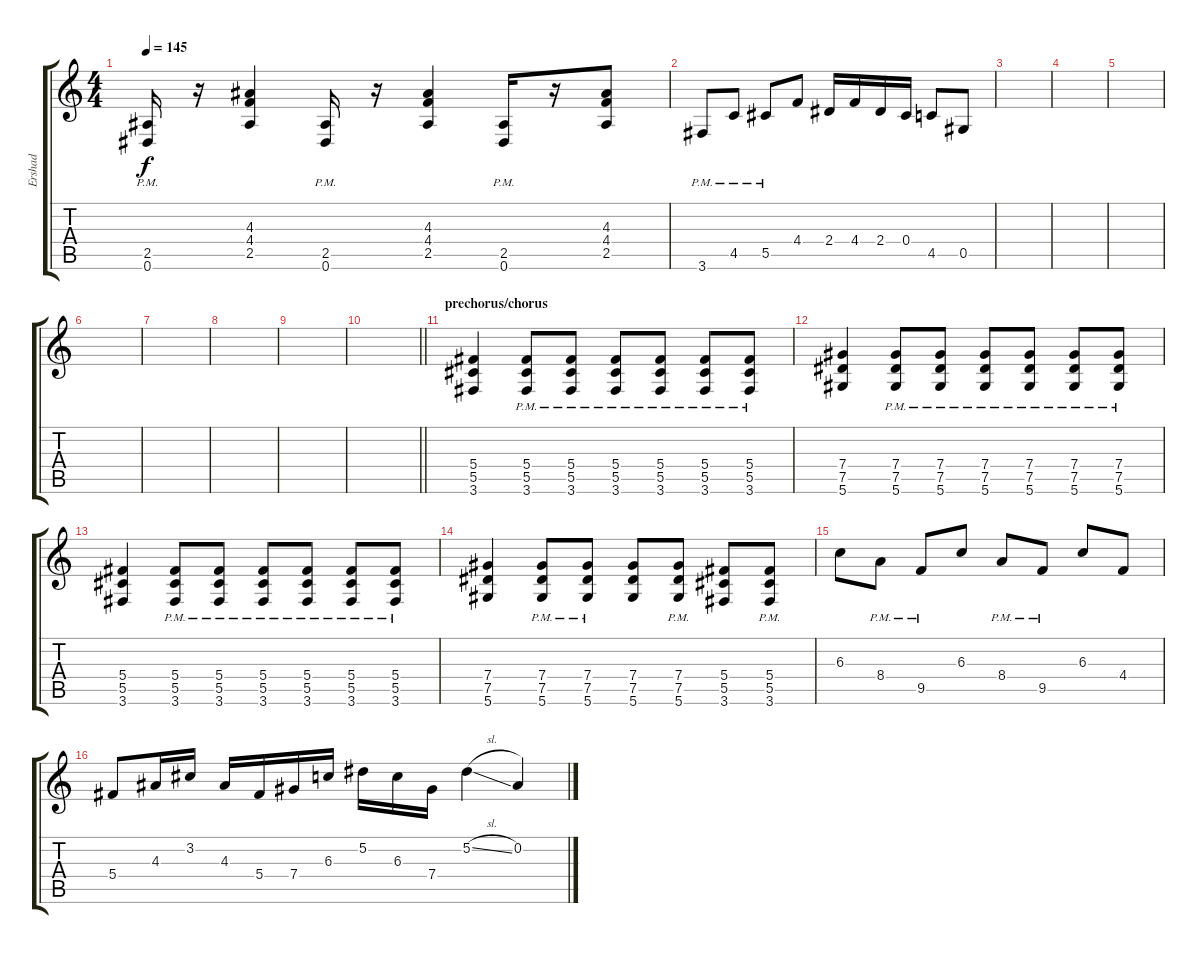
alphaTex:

\track ("Ershad" "Ershad") {instrument distortionguitar}
\staff {score tabs}
\tuning (Eb4 Bb3 Gb3 Db3 Ab2 Eb2) {hide}
\ts (4 4)
\tempo 145
\clef g2
\ks c
(2.5{pm} 0.6{pm}).16{dy f} r.16 (4.3 4.4 2.5).4 (2.5{pm} 0.6{pm}).16 r.16 (4.3 4.4 2.5).4 (2.5{pm} 0.6{pm}).16 r.16 (4.3 4.4 2.5).8 |
3.6{pm}.8 4.5{pm}.8 5.5{pm}.8 4.4.8 2.4.16 4.4.16 2.4.16 0.4.16 4.5.8 0.5.8 |
|
|
|
|
|
|
|
\barLineRight lightlight
|
\section ("" "prechorus/chorus")
(5.4 5.5 3.6).4 (5.4{pm} 5.5{pm} 3.6{pm}).8 (5.4{pm} 5.5{pm} 3.6{pm}).8 (5.4{pm} 5.5{pm} 3.6{pm}).8 (5.4{pm} 5.5{pm} 3.6{pm}).8 (5.4{pm} 5.5{pm} 3.6{pm}).8 (5.4{pm} 5.5{pm} 3.6{pm}).8 |
(7.4 7.5 5.6).4 (7.4{pm} 7.5{pm} 5.6{pm}).8 (7.4{pm} 7.5{pm} 5.6{pm}).8 (7.4{pm} 7.5 5.6{pm}).8 (7.4{pm} 7.5{pm} 5.6{pm}).8 (7.4{pm} 7.5{pm} 5.6{pm}).8 (7.4{pm} 7.5{pm} 5.6{pm}).8 |
(5.4 5.5 3.6).4 (5.4{pm} 5.5{pm} 3.6{pm}).8 (5.4{pm} 5.5{pm} 3.6{pm}).8 (5.4{pm} 5.5{pm} 3.6{pm}).8 (5.4{pm} 5.5{pm} 3.6{pm}).8 (5.4{pm} 5.5{pm} 3.6{pm}).8 (5.4{pm} 5.5{pm} 3.6{pm}).8 |
(7.4 7.5 5.6).4 (7.4{pm} 7.5{pm} 5.6{pm}).8 (7.4{pm} 7.5{pm} 5.6{pm}).8 (7.4 7.5 5.6).8 (7.4{pm} 7.5{pm} 5.6{pm}).8 (5.4 5.5 3.6).8 (5.4{pm} 5.5{pm} 3.6{pm}).8 |
6.3.8 8.4{pm}.8 9.5{pm}.8 6.3.8 8.4{pm}.8 9.5{pm}.8 6.3.8 4.4.8 |
5.4.8 4.3.16 3.2.16 4.3.16 5.4.16 7.4.16 6.3.16 5.2.16 6.3.16 7.4.16 5.2{sl}.4 0.2.4
